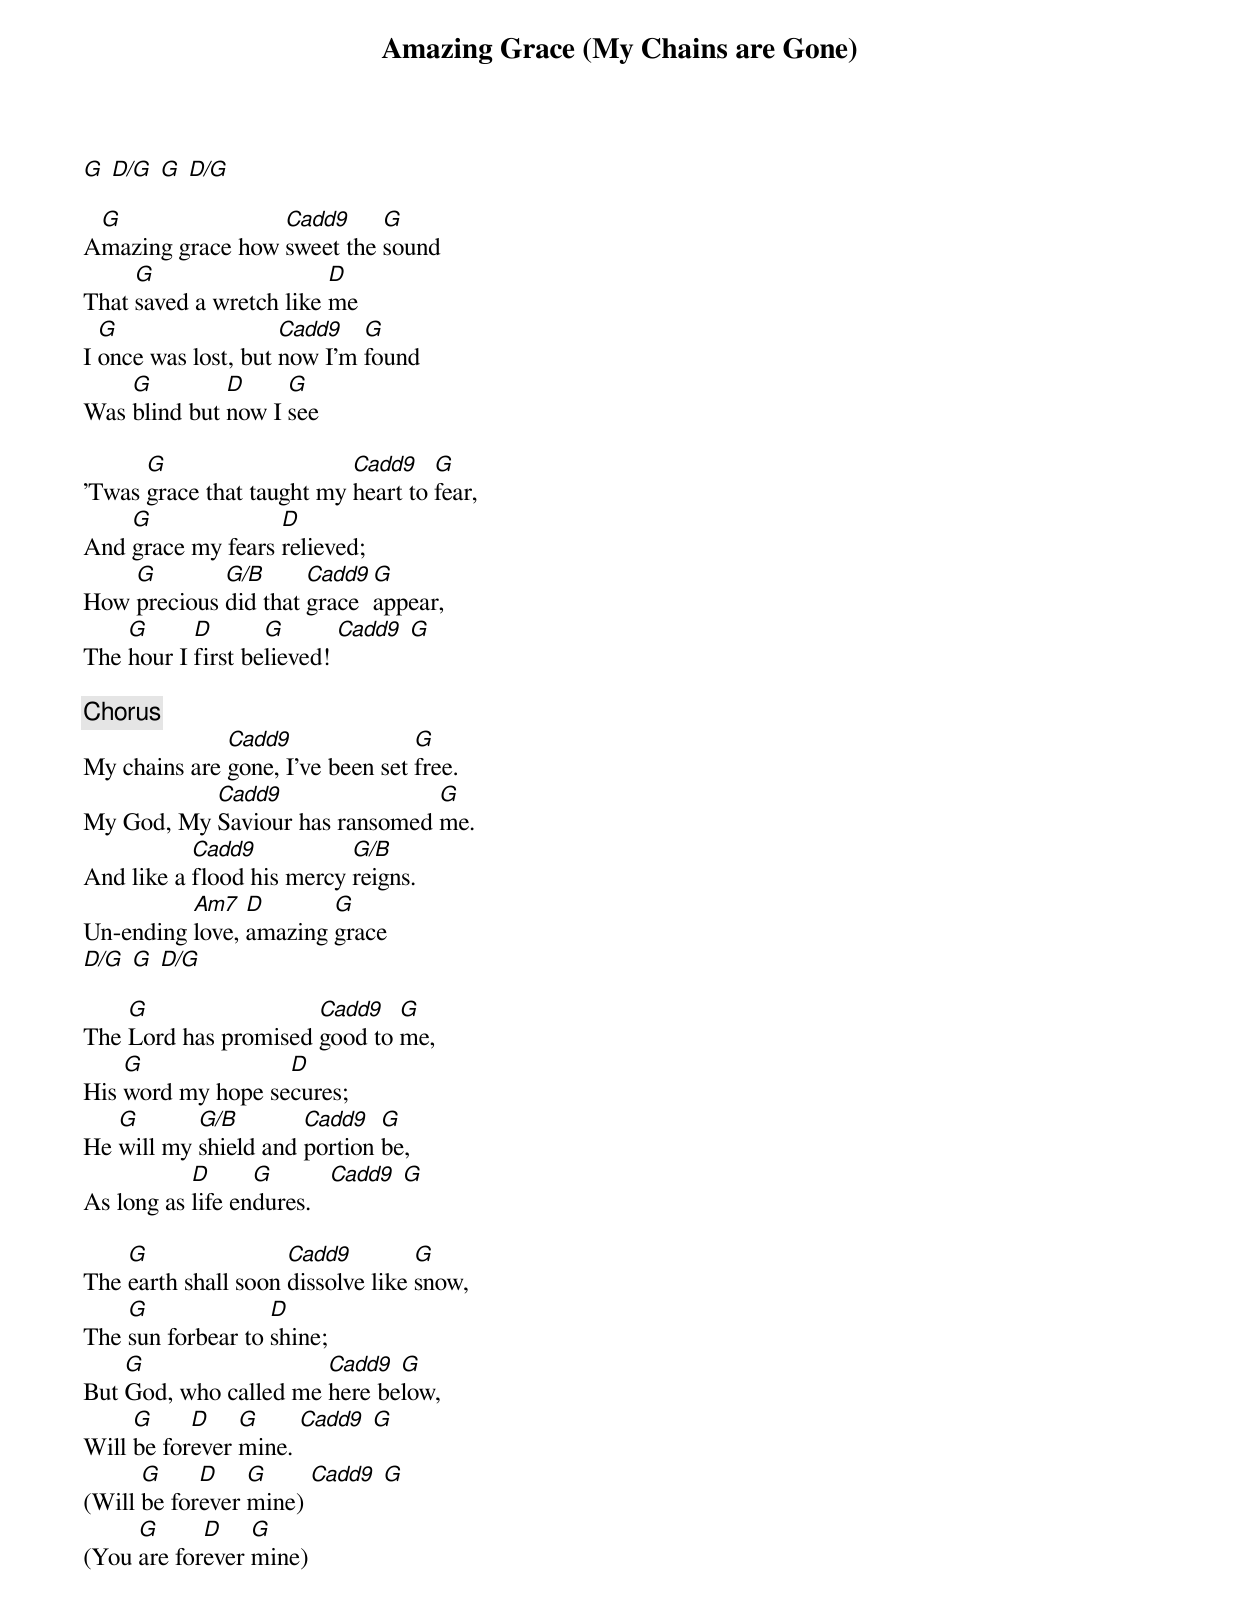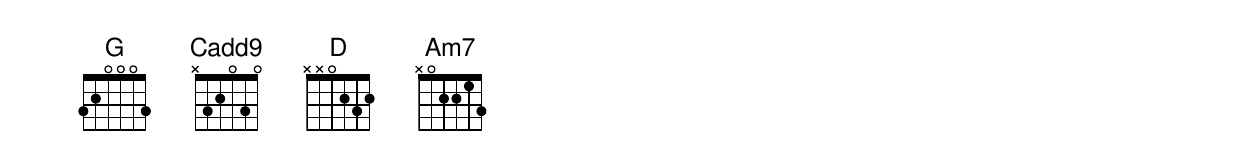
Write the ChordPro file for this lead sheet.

{Title: Amazing Grace (My Chains are Gone)}
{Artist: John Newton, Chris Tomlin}

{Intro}
[G] [D/G] [G] [D/G]

{Verse 1}
A[G]mazing grace how [Cadd9]sweet the [G]sound
That [G]saved a wretch like [D]me
I [G]once was lost, but [Cadd9]now I'm [G]found
Was [G]blind but [D]now I [G]see

{Verse 2}
’Twas [G]grace that taught my [Cadd9]heart to [G]fear,
And [G]grace my fears [D]relieved;
How [G]precious [G/B]did that [Cadd9]grace [G]appear,
The [G]hour I [D]first be[G]lieved! [Cadd9] [G]

{Chorus}
My chains are [Cadd9]gone, I've been set [G]free.
My God, My [Cadd9]Saviour has ransomed [G]me.
And like a [Cadd9]flood his mercy [G/B]reigns.
Un-ending [Am7]love, [D]amazing [G]grace
[D/G] [G] [D/G]

{Verse 3}
The [G]Lord has promised [Cadd9]good to [G]me,
His [G]word my hope se[D]cures;
He [G]will my [G/B]shield and [Cadd9]portion [G]be,
As long as [D]life en[G]dures.   [Cadd9] [G]

{Verse 4}
The [G]earth shall soon [Cadd9]dissolve like [G]snow,
The [G]sun forbear to [D]shine;
But [G]God, who called me [Cadd9]here be[G]low,
Will [G]be for[D]ever [G]mine. [Cadd9] [G]
(Will [G]be for[D]ever [G]mine) [Cadd9] [G]
(You [G]are for[D]ever [G]mine)
